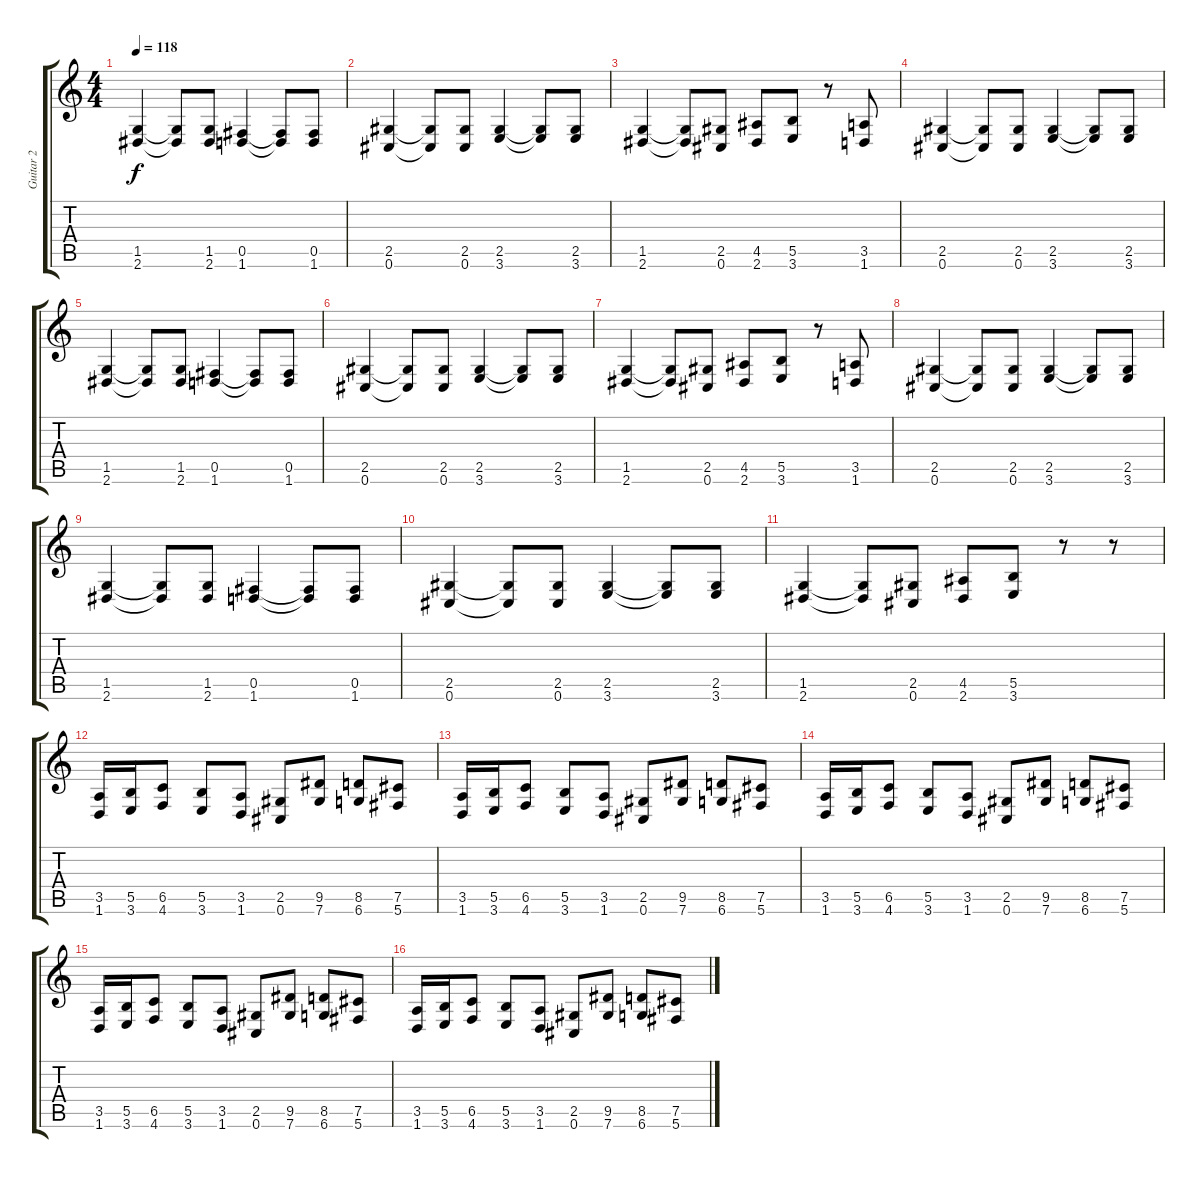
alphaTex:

\track ("Guitar 2" "Guitar 2") {instrument distortionguitar}
\staff {score tabs}
\tuning (Db4 Ab3 E3 B2 Gb2 Db2) {hide}
\ts (4 4)
\tempo 118
\clef g2
\ks c
(1.5 2.6).4{dy f} (1.5{t} 2.6{t}).8 (1.5 2.6).8 (0.5 1.6).4 (0.5{t} 1.6{t}).8 (0.5 1.6).8 |
(2.5 0.6).4 (2.5{t} 0.6{t}).8 (2.5 0.6).8 (2.5 3.6).4 (2.5{t} 3.6{t}).8 (2.5 3.6).8 |
(1.5 2.6).4 (1.5{t} 2.6{t}).8 (2.5 0.6).8 (4.5 2.6).8 (5.5 3.6).8 r.8 (3.5 1.6).8 |
(2.5 0.6).4 (2.5{t} 0.6{t}).8 (2.5 0.6).8 (2.5 3.6).4 (2.5{t} 3.6{t}).8 (2.5 3.6).8 |
(1.5 2.6).4 (1.5{t} 2.6{t}).8 (1.5 2.6).8 (0.5 1.6).4 (0.5{t} 1.6{t}).8 (0.5 1.6).8 |
(2.5 0.6).4 (2.5{t} 0.6{t}).8 (2.5 0.6).8 (2.5 3.6).4 (2.5{t} 3.6{t}).8 (2.5 3.6).8 |
(1.5 2.6).4 (1.5{t} 2.6{t}).8 (2.5 0.6).8 (4.5 2.6).8 (5.5 3.6).8 r.8 (3.5 1.6).8 |
(2.5 0.6).4 (2.5{t} 0.6{t}).8 (2.5 0.6).8 (2.5 3.6).4 (2.5{t} 3.6{t}).8 (2.5 3.6).8 |
(1.5 2.6).4 (1.5{t} 2.6{t}).8 (1.5 2.6).8 (0.5 1.6).4 (0.5{t} 1.6{t}).8 (0.5 1.6).8 |
(2.5 0.6).4 (2.5{t} 0.6{t}).8 (2.5 0.6).8 (2.5 3.6).4 (2.5{t} 3.6{t}).8 (2.5 3.6).8 |
(1.5 2.6).4 (1.5{t} 2.6{t}).8 (2.5 0.6).8 (4.5 2.6).8 (5.5 3.6).8 r.8 r.8 |
(3.5 1.6).16 (5.5 3.6).16 (6.5 4.6).8 (5.5 3.6).8 (3.5 1.6).8 (2.5 0.6).8 (9.5 7.6).8 (8.5 6.6).8 (7.5 5.6).8 |
(3.5 1.6).16 (5.5 3.6).16 (6.5 4.6).8 (5.5 3.6).8 (3.5 1.6).8 (2.5 0.6).8 (9.5 7.6).8 (8.5 6.6).8 (7.5 5.6).8 |
(3.5 1.6).16 (5.5 3.6).16 (6.5 4.6).8 (5.5 3.6).8 (3.5 1.6).8 (2.5 0.6).8 (9.5 7.6).8 (8.5 6.6).8 (7.5 5.6).8 |
(3.5 1.6).16 (5.5 3.6).16 (6.5 4.6).8 (5.5 3.6).8 (3.5 1.6).8 (2.5 0.6).8 (9.5 7.6).8 (8.5 6.6).8 (7.5 5.6).8 |
(3.5 1.6).16 (5.5 3.6).16 (6.5 4.6).8 (5.5 3.6).8 (3.5 1.6).8 (2.5 0.6).8 (9.5 7.6).8 (8.5 6.6).8 (7.5 5.6).8
